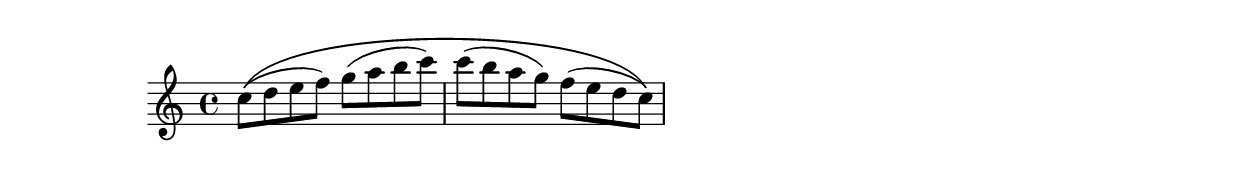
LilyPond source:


\version "2.3.17"
\header{
    texidoc="@code{PhrasingSlur}s go over normal slurs."
}

\paper { raggedright = ##t }

\relative c''{
    c8 \( (d e f) g ( a b c)
	  c ( b a g) f ( e d c)\)
}

